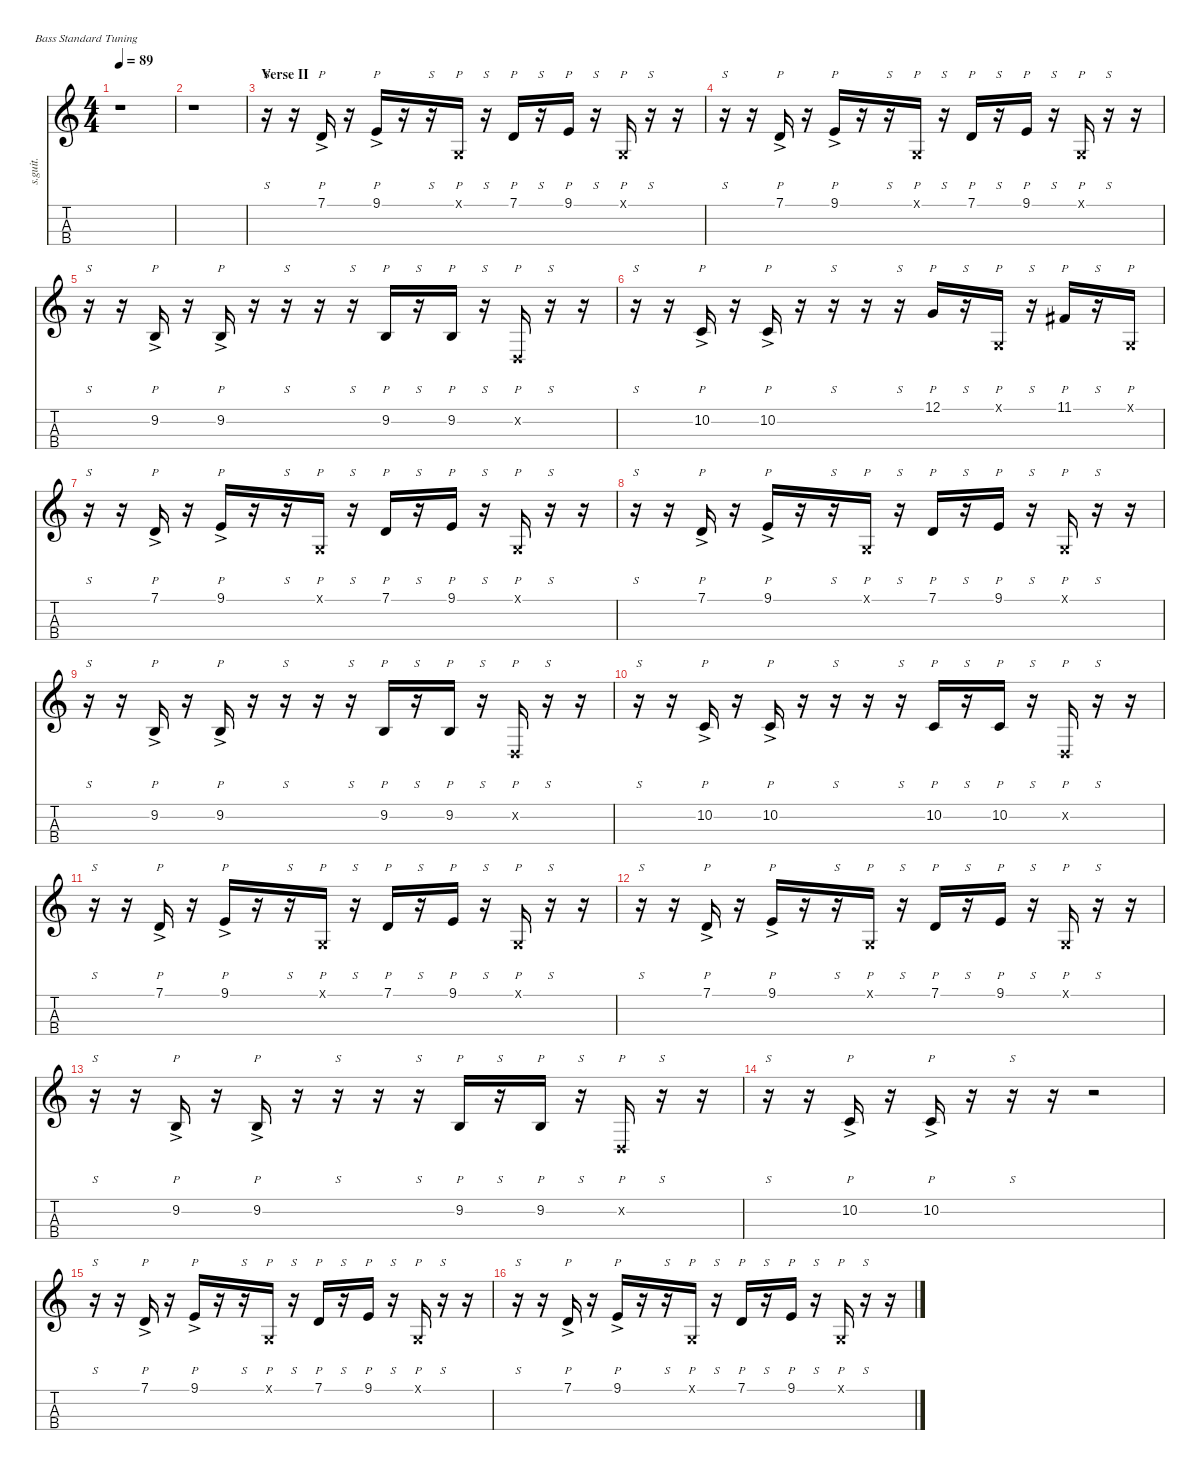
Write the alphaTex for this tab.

\defaultSystemsLayout 4
\hideDynamics
\bracketExtendMode nobrackets
\track ("Flea - Pop Overdub" "s.guit.") {instrument slapbass2}
\staff {score tabs}
\tuning (G2 D2 A1 E1)
\ts (4 4)
\tempo 89
\clef g2
\ks c
r.1{dy f} |
r.1 |
\section ("" "Verse II")
r.16{s} r.16 7.1{ac}.16{p lyrics (0 "") lyrics (1 "") lyrics (2 "") lyrics (3 "") lyrics (4 "")} r.16 9.1{ac}.16{p lyrics (0 "") lyrics (1 "") lyrics (2 "") lyrics (3 "") lyrics (4 "")} r.16 r.16{s} 0.1{x}.16{p lyrics (0 "") lyrics (1 "") lyrics (2 "") lyrics (3 "") lyrics (4 "")} r.16{s} 7.1.16{p lyrics (0 "") lyrics (1 "") lyrics (2 "") lyrics (3 "") lyrics (4 "")} r.16{s} 9.1.16{p lyrics (0 "") lyrics (1 "") lyrics (2 "") lyrics (3 "") lyrics (4 "")} r.16{s} 0.1{x}.16{p lyrics (0 "") lyrics (1 "") lyrics (2 "") lyrics (3 "") lyrics (4 "")} r.16{s} r.16 |
r.16{s} r.16 7.1{ac}.16{p lyrics (0 "") lyrics (1 "") lyrics (2 "") lyrics (3 "") lyrics (4 "")} r.16 9.1{ac}.16{p lyrics (0 "") lyrics (1 "") lyrics (2 "") lyrics (3 "") lyrics (4 "")} r.16 r.16{s} 0.1{x}.16{p lyrics (0 "") lyrics (1 "") lyrics (2 "") lyrics (3 "") lyrics (4 "")} r.16{s} 7.1.16{p lyrics (0 "") lyrics (1 "") lyrics (2 "") lyrics (3 "") lyrics (4 "")} r.16{s} 9.1.16{p lyrics (0 "") lyrics (1 "") lyrics (2 "") lyrics (3 "") lyrics (4 "")} r.16{s} 0.1{x}.16{p lyrics (0 "") lyrics (1 "") lyrics (2 "") lyrics (3 "") lyrics (4 "")} r.16{s} r.16 |
r.16{s} r.16 9.2{ac}.16{p lyrics (0 "") lyrics (1 "") lyrics (2 "") lyrics (3 "") lyrics (4 "")} r.16 9.2{ac}.16{p lyrics (0 "") lyrics (1 "") lyrics (2 "") lyrics (3 "") lyrics (4 "")} r.16 r.16{s} r.16 r.16{s} 9.2.16{p lyrics (0 "") lyrics (1 "") lyrics (2 "") lyrics (3 "") lyrics (4 "")} r.16{s} 9.2.16{p lyrics (0 "") lyrics (1 "") lyrics (2 "") lyrics (3 "") lyrics (4 "")} r.16{s} 0.2{x}.16{p lyrics (0 "") lyrics (1 "") lyrics (2 "") lyrics (3 "") lyrics (4 "")} r.16{s} r.16 |
r.16{s} r.16 10.2{ac}.16{p lyrics (0 "") lyrics (1 "") lyrics (2 "") lyrics (3 "") lyrics (4 "")} r.16 10.2{ac}.16{p lyrics (0 "") lyrics (1 "") lyrics (2 "") lyrics (3 "") lyrics (4 "")} r.16 r.16{s} r.16 r.16{s} 12.1.16{p lyrics (0 "") lyrics (1 "") lyrics (2 "") lyrics (3 "") lyrics (4 "")} r.16{s} 0.1{x}.16{p lyrics (0 "") lyrics (1 "") lyrics (2 "") lyrics (3 "") lyrics (4 "")} r.16{s} 11.1{acc #}.16{p lyrics (0 "") lyrics (1 "") lyrics (2 "") lyrics (3 "") lyrics (4 "")} r.16{s} 0.1{x}.16{p lyrics (0 "") lyrics (1 "") lyrics (2 "") lyrics (3 "") lyrics (4 "")} |
r.16{s} r.16 7.1{ac}.16{p lyrics (0 "") lyrics (1 "") lyrics (2 "") lyrics (3 "") lyrics (4 "")} r.16 9.1{ac}.16{p lyrics (0 "") lyrics (1 "") lyrics (2 "") lyrics (3 "") lyrics (4 "")} r.16 r.16{s} 0.1{x}.16{p lyrics (0 "") lyrics (1 "") lyrics (2 "") lyrics (3 "") lyrics (4 "")} r.16{s} 7.1.16{p lyrics (0 "") lyrics (1 "") lyrics (2 "") lyrics (3 "") lyrics (4 "")} r.16{s} 9.1.16{p lyrics (0 "") lyrics (1 "") lyrics (2 "") lyrics (3 "") lyrics (4 "")} r.16{s} 0.1{x}.16{p lyrics (0 "") lyrics (1 "") lyrics (2 "") lyrics (3 "") lyrics (4 "")} r.16{s} r.16 |
r.16{s} r.16 7.1{ac}.16{p lyrics (0 "") lyrics (1 "") lyrics (2 "") lyrics (3 "") lyrics (4 "")} r.16 9.1{ac}.16{p lyrics (0 "") lyrics (1 "") lyrics (2 "") lyrics (3 "") lyrics (4 "")} r.16 r.16{s} 0.1{x}.16{p lyrics (0 "") lyrics (1 "") lyrics (2 "") lyrics (3 "") lyrics (4 "")} r.16{s} 7.1.16{p lyrics (0 "") lyrics (1 "") lyrics (2 "") lyrics (3 "") lyrics (4 "")} r.16{s} 9.1.16{p lyrics (0 "") lyrics (1 "") lyrics (2 "") lyrics (3 "") lyrics (4 "")} r.16{s} 0.1{x}.16{p lyrics (0 "") lyrics (1 "") lyrics (2 "") lyrics (3 "") lyrics (4 "")} r.16{s} r.16 |
r.16{s} r.16 9.2{ac}.16{p lyrics (0 "") lyrics (1 "") lyrics (2 "") lyrics (3 "") lyrics (4 "")} r.16 9.2{ac}.16{p lyrics (0 "") lyrics (1 "") lyrics (2 "") lyrics (3 "") lyrics (4 "")} r.16 r.16{s} r.16 r.16{s} 9.2.16{p lyrics (0 "") lyrics (1 "") lyrics (2 "") lyrics (3 "") lyrics (4 "")} r.16{s} 9.2.16{p lyrics (0 "") lyrics (1 "") lyrics (2 "") lyrics (3 "") lyrics (4 "")} r.16{s} 0.2{x}.16{p lyrics (0 "") lyrics (1 "") lyrics (2 "") lyrics (3 "") lyrics (4 "")} r.16{s} r.16 |
r.16{s} r.16 10.2{ac}.16{p lyrics (0 "") lyrics (1 "") lyrics (2 "") lyrics (3 "") lyrics (4 "")} r.16 10.2{ac}.16{p lyrics (0 "") lyrics (1 "") lyrics (2 "") lyrics (3 "") lyrics (4 "")} r.16 r.16{s} r.16 r.16{s} 10.2.16{p lyrics (0 "") lyrics (1 "") lyrics (2 "") lyrics (3 "") lyrics (4 "")} r.16{s} 10.2.16{p lyrics (0 "") lyrics (1 "") lyrics (2 "") lyrics (3 "") lyrics (4 "")} r.16{s} 0.2{x}.16{p lyrics (0 "") lyrics (1 "") lyrics (2 "") lyrics (3 "") lyrics (4 "")} r.16{s} r.16 |
r.16{s} r.16 7.1{ac}.16{p lyrics (0 "") lyrics (1 "") lyrics (2 "") lyrics (3 "") lyrics (4 "")} r.16 9.1{ac}.16{p lyrics (0 "") lyrics (1 "") lyrics (2 "") lyrics (3 "") lyrics (4 "")} r.16 r.16{s} 0.1{x}.16{p lyrics (0 "") lyrics (1 "") lyrics (2 "") lyrics (3 "") lyrics (4 "")} r.16{s} 7.1.16{p lyrics (0 "") lyrics (1 "") lyrics (2 "") lyrics (3 "") lyrics (4 "")} r.16{s} 9.1.16{p lyrics (0 "") lyrics (1 "") lyrics (2 "") lyrics (3 "") lyrics (4 "")} r.16{s} 0.1{x}.16{p lyrics (0 "") lyrics (1 "") lyrics (2 "") lyrics (3 "") lyrics (4 "")} r.16{s} r.16 |
r.16{s} r.16 7.1{ac}.16{p lyrics (0 "") lyrics (1 "") lyrics (2 "") lyrics (3 "") lyrics (4 "")} r.16 9.1{ac}.16{p lyrics (0 "") lyrics (1 "") lyrics (2 "") lyrics (3 "") lyrics (4 "")} r.16 r.16{s} 0.1{x}.16{p lyrics (0 "") lyrics (1 "") lyrics (2 "") lyrics (3 "") lyrics (4 "")} r.16{s} 7.1.16{p lyrics (0 "") lyrics (1 "") lyrics (2 "") lyrics (3 "") lyrics (4 "")} r.16{s} 9.1.16{p lyrics (0 "") lyrics (1 "") lyrics (2 "") lyrics (3 "") lyrics (4 "")} r.16{s} 0.1{x}.16{p lyrics (0 "") lyrics (1 "") lyrics (2 "") lyrics (3 "") lyrics (4 "")} r.16{s} r.16 |
r.16{s} r.16 9.2{ac}.16{p lyrics (0 "") lyrics (1 "") lyrics (2 "") lyrics (3 "") lyrics (4 "")} r.16 9.2{ac}.16{p lyrics (0 "") lyrics (1 "") lyrics (2 "") lyrics (3 "") lyrics (4 "")} r.16 r.16{s} r.16 r.16{s} 9.2.16{p lyrics (0 "") lyrics (1 "") lyrics (2 "") lyrics (3 "") lyrics (4 "")} r.16{s} 9.2.16{p lyrics (0 "") lyrics (1 "") lyrics (2 "") lyrics (3 "") lyrics (4 "")} r.16{s} 0.2{x}.16{p lyrics (0 "") lyrics (1 "") lyrics (2 "") lyrics (3 "") lyrics (4 "")} r.16{s} r.16 |
r.16{s} r.16 10.2{ac}.16{p lyrics (0 "") lyrics (1 "") lyrics (2 "") lyrics (3 "") lyrics (4 "")} r.16 10.2{ac}.16{p lyrics (0 "") lyrics (1 "") lyrics (2 "") lyrics (3 "") lyrics (4 "")} r.16 r.16{s} r.16 r.2 |
r.16{s} r.16 7.1{ac}.16{p lyrics (0 "") lyrics (1 "") lyrics (2 "") lyrics (3 "") lyrics (4 "")} r.16 9.1{ac}.16{p lyrics (0 "") lyrics (1 "") lyrics (2 "") lyrics (3 "") lyrics (4 "")} r.16 r.16{s} 0.1{x}.16{p lyrics (0 "") lyrics (1 "") lyrics (2 "") lyrics (3 "") lyrics (4 "")} r.16{s} 7.1.16{p lyrics (0 "") lyrics (1 "") lyrics (2 "") lyrics (3 "") lyrics (4 "")} r.16{s} 9.1.16{p lyrics (0 "") lyrics (1 "") lyrics (2 "") lyrics (3 "") lyrics (4 "")} r.16{s} 0.1{x}.16{p lyrics (0 "") lyrics (1 "") lyrics (2 "") lyrics (3 "") lyrics (4 "")} r.16{s} r.16 |
r.16{s} r.16 7.1{ac}.16{p lyrics (0 "") lyrics (1 "") lyrics (2 "") lyrics (3 "") lyrics (4 "")} r.16 9.1{ac}.16{p lyrics (0 "") lyrics (1 "") lyrics (2 "") lyrics (3 "") lyrics (4 "")} r.16 r.16{s} 0.1{x}.16{p lyrics (0 "") lyrics (1 "") lyrics (2 "") lyrics (3 "") lyrics (4 "")} r.16{s} 7.1.16{p lyrics (0 "") lyrics (1 "") lyrics (2 "") lyrics (3 "") lyrics (4 "")} r.16{s} 9.1.16{p lyrics (0 "") lyrics (1 "") lyrics (2 "") lyrics (3 "") lyrics (4 "")} r.16{s} 0.1{x}.16{p lyrics (0 "") lyrics (1 "") lyrics (2 "") lyrics (3 "") lyrics (4 "")} r.16{s} r.16
